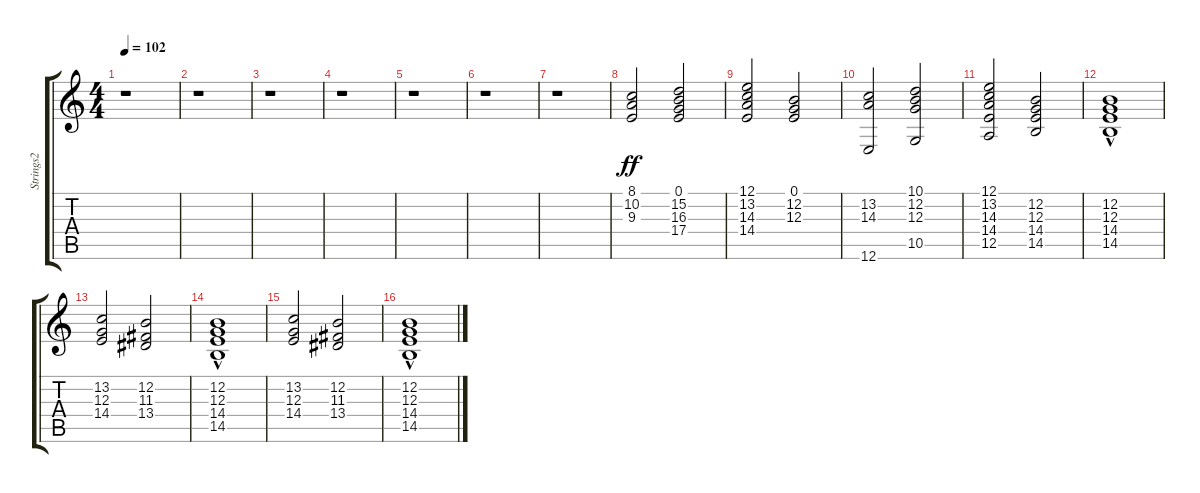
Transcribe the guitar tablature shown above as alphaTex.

\track ("Strings2 " "Strings2 ") {instrument stringensemble2}
\staff {score tabs}
\tuning (E4 B3 G3 D3 A2 E2) {hide}
\ts (4 4)
\tempo 102
\clef g2
\ks c
r.1{dy ff} |
r.1 |
r.1 |
r.1 |
r.1 |
r.1 |
r.1 |
(8.1 10.2 9.3).2 (0.1 15.2 16.3 17.4).2 |
(12.1 13.2 14.3 14.4).2 (0.1 12.2 12.3).2 |
(13.2 14.3 12.6).2 (10.1 12.2 12.3 10.5).2 |
(12.1 13.2 14.3 14.4 12.5).2 (12.2 12.3 14.4 14.5).2 |
(12.2 12.3{hac} 14.4{hac} 14.5).1 |
(13.2 12.3 14.4).2 (12.2 11.3 13.4).2 |
(12.2 12.3{hac} 14.4{hac} 14.5).1 |
(13.2 12.3 14.4).2 (12.2 11.3 13.4).2 |
(12.2 12.3{hac} 14.4{hac} 14.5).1
